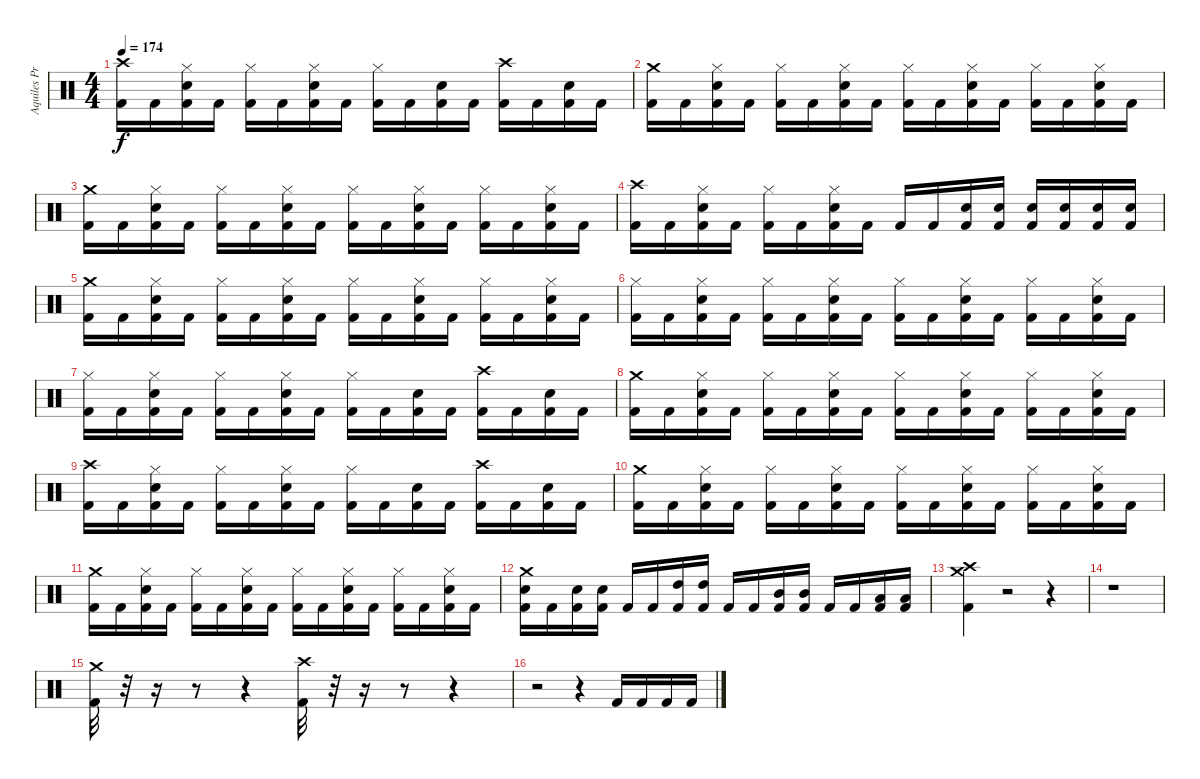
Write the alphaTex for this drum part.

\track ("Aquiles Priester" "Aquiles Pr") {instrument percussion}
\staff {score}
\articulation defaults
\ts (4 4)
\tempo 174
\clef neutral
\ks c
("Crash high (hit)" "Kick (hit) 2").16{dy f} "Kick (hit) 2".16 ("Hi-Hat (closed)" "Electric Snare (hit)" "Kick (hit) 2").16 "Kick (hit) 2".16 ("Hi-Hat (closed)" "Kick (hit) 2").16 "Kick (hit) 2".16 ("Hi-Hat (closed)" "Electric Snare (hit)" "Kick (hit) 2").16 "Kick (hit) 2".16 ("Hi-Hat (closed)" "Kick (hit) 2").16 "Kick (hit) 2".16 ("Electric Snare (hit)" "Kick (hit) 2").16 "Kick (hit) 2".16 ("Crash high (hit)" "Kick (hit) 2").16 "Kick (hit) 2".16 ("Electric Snare (hit)" "Kick (hit) 2").16 "Kick (hit) 2".16 |
("Crash medium (hit)" "Kick (hit) 2").16 "Kick (hit) 2".16 ("Hi-Hat (closed)" "Electric Snare (hit)" "Kick (hit) 2").16 "Kick (hit) 2".16 ("Hi-Hat (closed)" "Kick (hit) 2").16 "Kick (hit) 2".16 ("Hi-Hat (closed)" "Electric Snare (hit)" "Kick (hit) 2").16 "Kick (hit) 2".16 ("Hi-Hat (closed)" "Kick (hit) 2").16 "Kick (hit) 2".16 ("Hi-Hat (closed)" "Electric Snare (hit)" "Kick (hit) 2").16 "Kick (hit) 2".16 ("Hi-Hat (closed)" "Kick (hit) 2").16 "Kick (hit) 2".16 ("Hi-Hat (closed)" "Electric Snare (hit)" "Kick (hit) 2").16 "Kick (hit) 2".16 |
("Crash medium (hit)" "Kick (hit) 2").16 "Kick (hit) 2".16 ("Hi-Hat (closed)" "Electric Snare (hit)" "Kick (hit) 2").16 "Kick (hit) 2".16 ("Hi-Hat (closed)" "Kick (hit) 2").16 "Kick (hit) 2".16 ("Hi-Hat (closed)" "Electric Snare (hit)" "Kick (hit) 2").16 "Kick (hit) 2".16 ("Hi-Hat (closed)" "Kick (hit) 2").16 "Kick (hit) 2".16 ("Hi-Hat (closed)" "Electric Snare (hit)" "Kick (hit) 2").16 "Kick (hit) 2".16 ("Hi-Hat (closed)" "Kick (hit) 2").16 "Kick (hit) 2".16 ("Hi-Hat (closed)" "Electric Snare (hit)" "Kick (hit) 2").16 "Kick (hit) 2".16 |
("Crash high (hit)" "Kick (hit) 2").16 "Kick (hit) 2".16 ("Hi-Hat (closed)" "Electric Snare (hit)" "Kick (hit) 2").16 "Kick (hit) 2".16 ("Hi-Hat (closed)" "Kick (hit) 2").16 "Kick (hit) 2".16 ("Hi-Hat (closed)" "Electric Snare (hit)" "Kick (hit) 2").16 "Kick (hit) 2".16 "Kick (hit) 2".16 "Kick (hit) 2".16 ("Electric Snare (hit)" "Kick (hit) 2").16 ("Electric Snare (hit)" "Kick (hit) 2").16 ("Electric Snare (hit)" "Kick (hit) 2").16 ("Electric Snare (hit)" "Kick (hit) 2").16 ("Electric Snare (hit)" "Kick (hit) 2").16 ("Electric Snare (hit)" "Kick (hit) 2").16 |
("Crash medium (hit)" "Kick (hit) 2").16 "Kick (hit) 2".16 ("Hi-Hat (closed)" "Electric Snare (hit)" "Kick (hit) 2").16 "Kick (hit) 2".16 ("Hi-Hat (closed)" "Kick (hit) 2").16 "Kick (hit) 2".16 ("Hi-Hat (closed)" "Electric Snare (hit)" "Kick (hit) 2").16 "Kick (hit) 2".16 ("Hi-Hat (closed)" "Kick (hit) 2").16 "Kick (hit) 2".16 ("Hi-Hat (closed)" "Electric Snare (hit)" "Kick (hit) 2").16 "Kick (hit) 2".16 ("Hi-Hat (closed)" "Kick (hit) 2").16 "Kick (hit) 2".16 ("Hi-Hat (closed)" "Electric Snare (hit)" "Kick (hit) 2").16 "Kick (hit) 2".16 |
("Hi-Hat (closed)" "Kick (hit) 2").16 "Kick (hit) 2".16 ("Hi-Hat (closed)" "Electric Snare (hit)" "Kick (hit) 2").16 "Kick (hit) 2".16 ("Hi-Hat (closed)" "Kick (hit) 2").16 "Kick (hit) 2".16 ("Hi-Hat (closed)" "Electric Snare (hit)" "Kick (hit) 2").16 "Kick (hit) 2".16 ("Hi-Hat (closed)" "Kick (hit) 2").16 "Kick (hit) 2".16 ("Hi-Hat (closed)" "Electric Snare (hit)" "Kick (hit) 2").16 "Kick (hit) 2".16 ("Hi-Hat (closed)" "Kick (hit) 2").16 "Kick (hit) 2".16 ("Hi-Hat (closed)" "Electric Snare (hit)" "Kick (hit) 2").16 "Kick (hit) 2".16 |
("Hi-Hat (closed)" "Kick (hit) 2").16 "Kick (hit) 2".16 ("Hi-Hat (closed)" "Electric Snare (hit)" "Kick (hit) 2").16 "Kick (hit) 2".16 ("Hi-Hat (closed)" "Kick (hit) 2").16 "Kick (hit) 2".16 ("Hi-Hat (closed)" "Electric Snare (hit)" "Kick (hit) 2").16 "Kick (hit) 2".16 ("Hi-Hat (closed)" "Kick (hit) 2").16 "Kick (hit) 2".16 ("Electric Snare (hit)" "Kick (hit) 2").16 "Kick (hit) 2".16 ("Crash high (hit)" "Kick (hit) 2").16 "Kick (hit) 2".16 ("Electric Snare (hit)" "Kick (hit) 2").16 "Kick (hit) 2".16 |
("Crash medium (hit)" "Kick (hit) 2").16 "Kick (hit) 2".16 ("Hi-Hat (closed)" "Electric Snare (hit)" "Kick (hit) 2").16 "Kick (hit) 2".16 ("Hi-Hat (closed)" "Kick (hit) 2").16 "Kick (hit) 2".16 ("Hi-Hat (closed)" "Electric Snare (hit)" "Kick (hit) 2").16 "Kick (hit) 2".16 ("Hi-Hat (closed)" "Kick (hit) 2").16 "Kick (hit) 2".16 ("Hi-Hat (closed)" "Electric Snare (hit)" "Kick (hit) 2").16 "Kick (hit) 2".16 ("Hi-Hat (closed)" "Kick (hit) 2").16 "Kick (hit) 2".16 ("Hi-Hat (closed)" "Electric Snare (hit)" "Kick (hit) 2").16 "Kick (hit) 2".16 |
("Crash high (hit)" "Kick (hit) 2").16 "Kick (hit) 2".16 ("Hi-Hat (closed)" "Electric Snare (hit)" "Kick (hit) 2").16 "Kick (hit) 2".16 ("Hi-Hat (closed)" "Kick (hit) 2").16 "Kick (hit) 2".16 ("Hi-Hat (closed)" "Electric Snare (hit)" "Kick (hit) 2").16 "Kick (hit) 2".16 ("Hi-Hat (closed)" "Kick (hit) 2").16 "Kick (hit) 2".16 ("Electric Snare (hit)" "Kick (hit) 2").16 "Kick (hit) 2".16 ("Crash high (hit)" "Kick (hit) 2").16 "Kick (hit) 2".16 ("Electric Snare (hit)" "Kick (hit) 2").16 "Kick (hit) 2".16 |
("Crash medium (hit)" "Kick (hit) 2").16 "Kick (hit) 2".16 ("Hi-Hat (closed)" "Electric Snare (hit)" "Kick (hit) 2").16 "Kick (hit) 2".16 ("Hi-Hat (closed)" "Kick (hit) 2").16 "Kick (hit) 2".16 ("Hi-Hat (closed)" "Electric Snare (hit)" "Kick (hit) 2").16 "Kick (hit) 2".16 ("Hi-Hat (closed)" "Kick (hit) 2").16 "Kick (hit) 2".16 ("Hi-Hat (closed)" "Electric Snare (hit)" "Kick (hit) 2").16 "Kick (hit) 2".16 ("Hi-Hat (closed)" "Kick (hit) 2").16 "Kick (hit) 2".16 ("Hi-Hat (closed)" "Electric Snare (hit)" "Kick (hit) 2").16 "Kick (hit) 2".16 |
("Crash medium (hit)" "Kick (hit) 2").16 "Kick (hit) 2".16 ("Hi-Hat (closed)" "Electric Snare (hit)" "Kick (hit) 2").16 "Kick (hit) 2".16 ("Hi-Hat (closed)" "Kick (hit) 2").16 "Kick (hit) 2".16 ("Hi-Hat (closed)" "Electric Snare (hit)" "Kick (hit) 2").16 "Kick (hit) 2".16 ("Hi-Hat (closed)" "Kick (hit) 2").16 "Kick (hit) 2".16 ("Hi-Hat (closed)" "Electric Snare (hit)" "Kick (hit) 2").16 "Kick (hit) 2".16 ("Hi-Hat (closed)" "Kick (hit) 2").16 "Kick (hit) 2".16 ("Hi-Hat (closed)" "Electric Snare (hit)" "Kick (hit) 2").16 "Kick (hit) 2".16 |
("Crash medium (hit)" "Electric Snare (hit)" "Kick (hit) 2").16 "Kick (hit) 2".16 ("Electric Snare (hit)" "Kick (hit) 2").16 ("Electric Snare (hit)" "Kick (hit) 2").16 "Kick (hit) 2".16 "Kick (hit) 2".16 ("High Tom (hit)" "Kick (hit) 2").16 ("High Tom (hit)" "Kick (hit) 2").16 "Kick (hit) 2".16 "Kick (hit) 2".16 ("Mid Tom (hit)" "Kick (hit) 2").16 ("Mid Tom (hit)" "Kick (hit) 2").16 "Kick (hit) 2".16 "Kick (hit) 2".16 ("Low Tom (hit)" "Kick (hit) 2").16 ("Low Tom (hit)" "Kick (hit) 2").16 |
("Crash medium (hit)" "Crash high (hit)" "Kick (hit) 2").4 r.2 r.4 |
r.1 |
("Crash medium (hit)" "Kick (hit) 2").32 r.32 r.16 r.8 r.4 ("Crash high (hit)" "Kick (hit) 2").32 r.32 r.16 r.8 r.4 |
r.2 r.4 "Kick (hit) 2".16 "Kick (hit) 2".16 "Kick (hit) 2".16 "Kick (hit) 2".16
